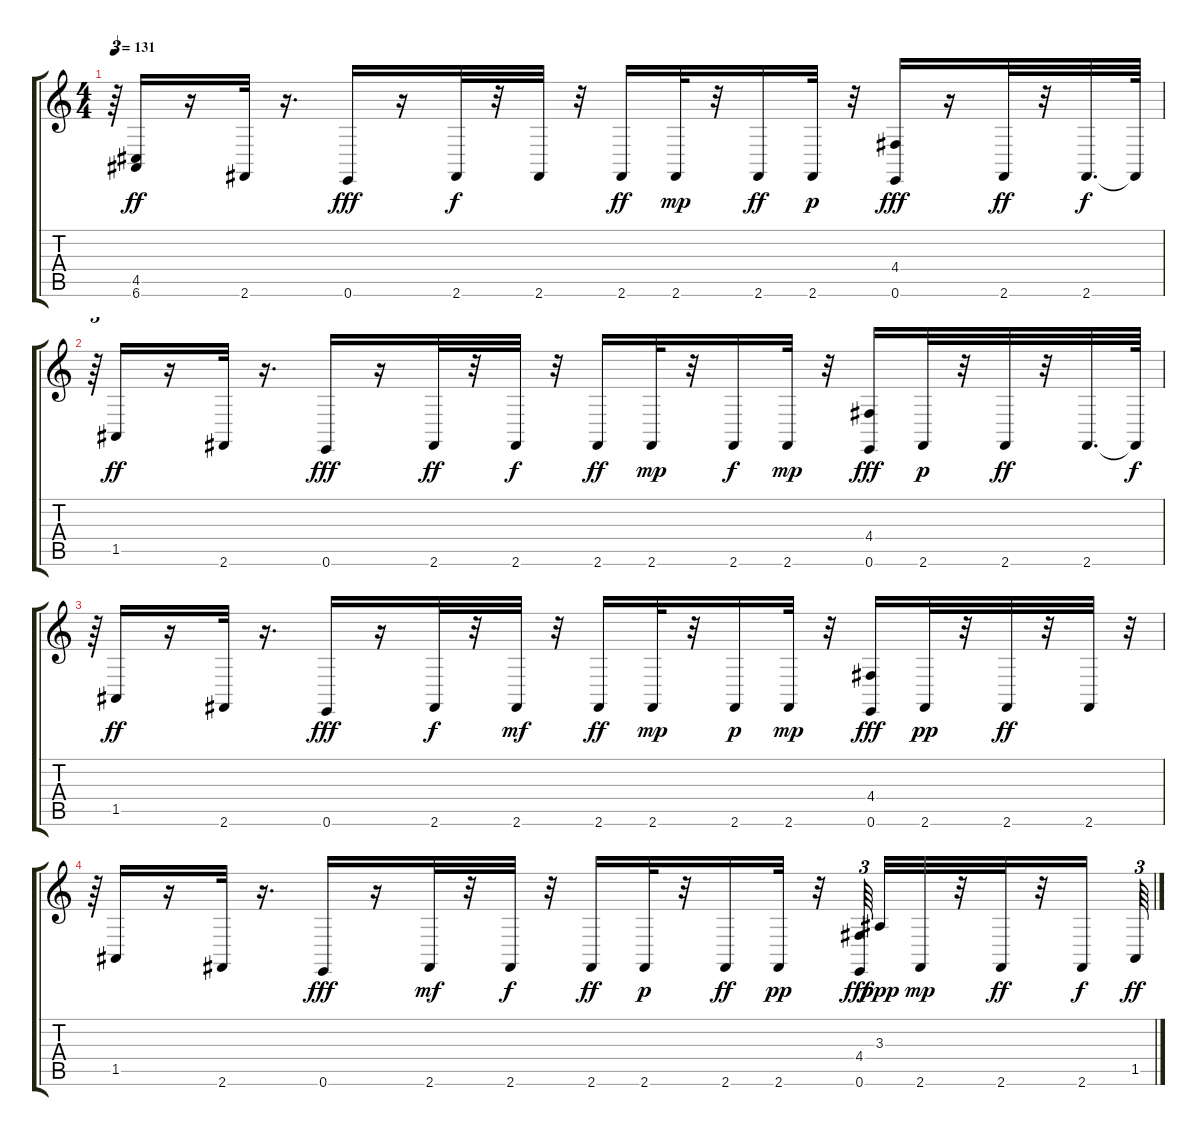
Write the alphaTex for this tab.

\track "" {instrument synthdrum}
\staff {score tabs}
\tuning (E4 B3 G3 D3 A2 E2) {hide}
\ts (4 4)
\tempo 131
\clef g2
\ks c
r.64{tu (3 2) dy fff} (4.5 6.6).16{dy ff} r.16 2.6.32 r.16{d} 0.6.16{dy fff} r.16 2.6.32{dy f} r.32 2.6.32 r.32 2.6.16{dy ff} 2.6.32{dy mp} r.32 2.6.16{dy ff} 2.6.32{dy p} r.32 (4.4 0.6).16{dy fff} r.16 2.6.32{dy ff} r.32 2.6.32{d dy f} 2.6{t}.64 |
r.64{tu (3 2)} 1.5.16{dy ff} r.16 2.6.32 r.16{d} 0.6.16{dy fff} r.16 2.6.32{dy ff} r.32 2.6.32{dy f} r.32 2.6.16{dy ff} 2.6.32{dy mp} r.32 2.6.16{dy f} 2.6.32{dy mp} r.32 (4.4 0.6).16{dy fff} 2.6.32{dy p} r.32 2.6.32{dy ff} r.32 2.6.32{d} 2.6{t}.64{dy f} |
r.64{tu (3 2)} 1.5.16{dy ff} r.16 2.6.32 r.16{d} 0.6.16{dy fff} r.16 2.6.32{dy f} r.32 2.6.32{dy mf} r.32 2.6.16{dy ff} 2.6.32{dy mp} r.32 2.6.16{dy p} 2.6.32{dy mp} r.32 (4.4 0.6).16{dy fff} 2.6.32{dy pp} r.32 2.6.32{dy ff} r.32 2.6.32 r.32{tu (3 2)} |
r.64{tu (3 2)} 1.5.16 r.16 2.6.32 r.16{d} 0.6.16{dy fff} r.16 2.6.32{dy mf} r.32 2.6.32{dy f} r.32 2.6.16{dy ff} 2.6.32{dy p} r.32 2.6.16{dy ff} 2.6.32{dy pp} r.32 (4.4 0.6).64{tu (3 2) dy fff} 3.3.32{dy ppp} 2.6.32{dy mp} r.32 2.6.32{dy ff} r.32 2.6.16{dy f} 1.5.64{tu (3 2) dy ff}
